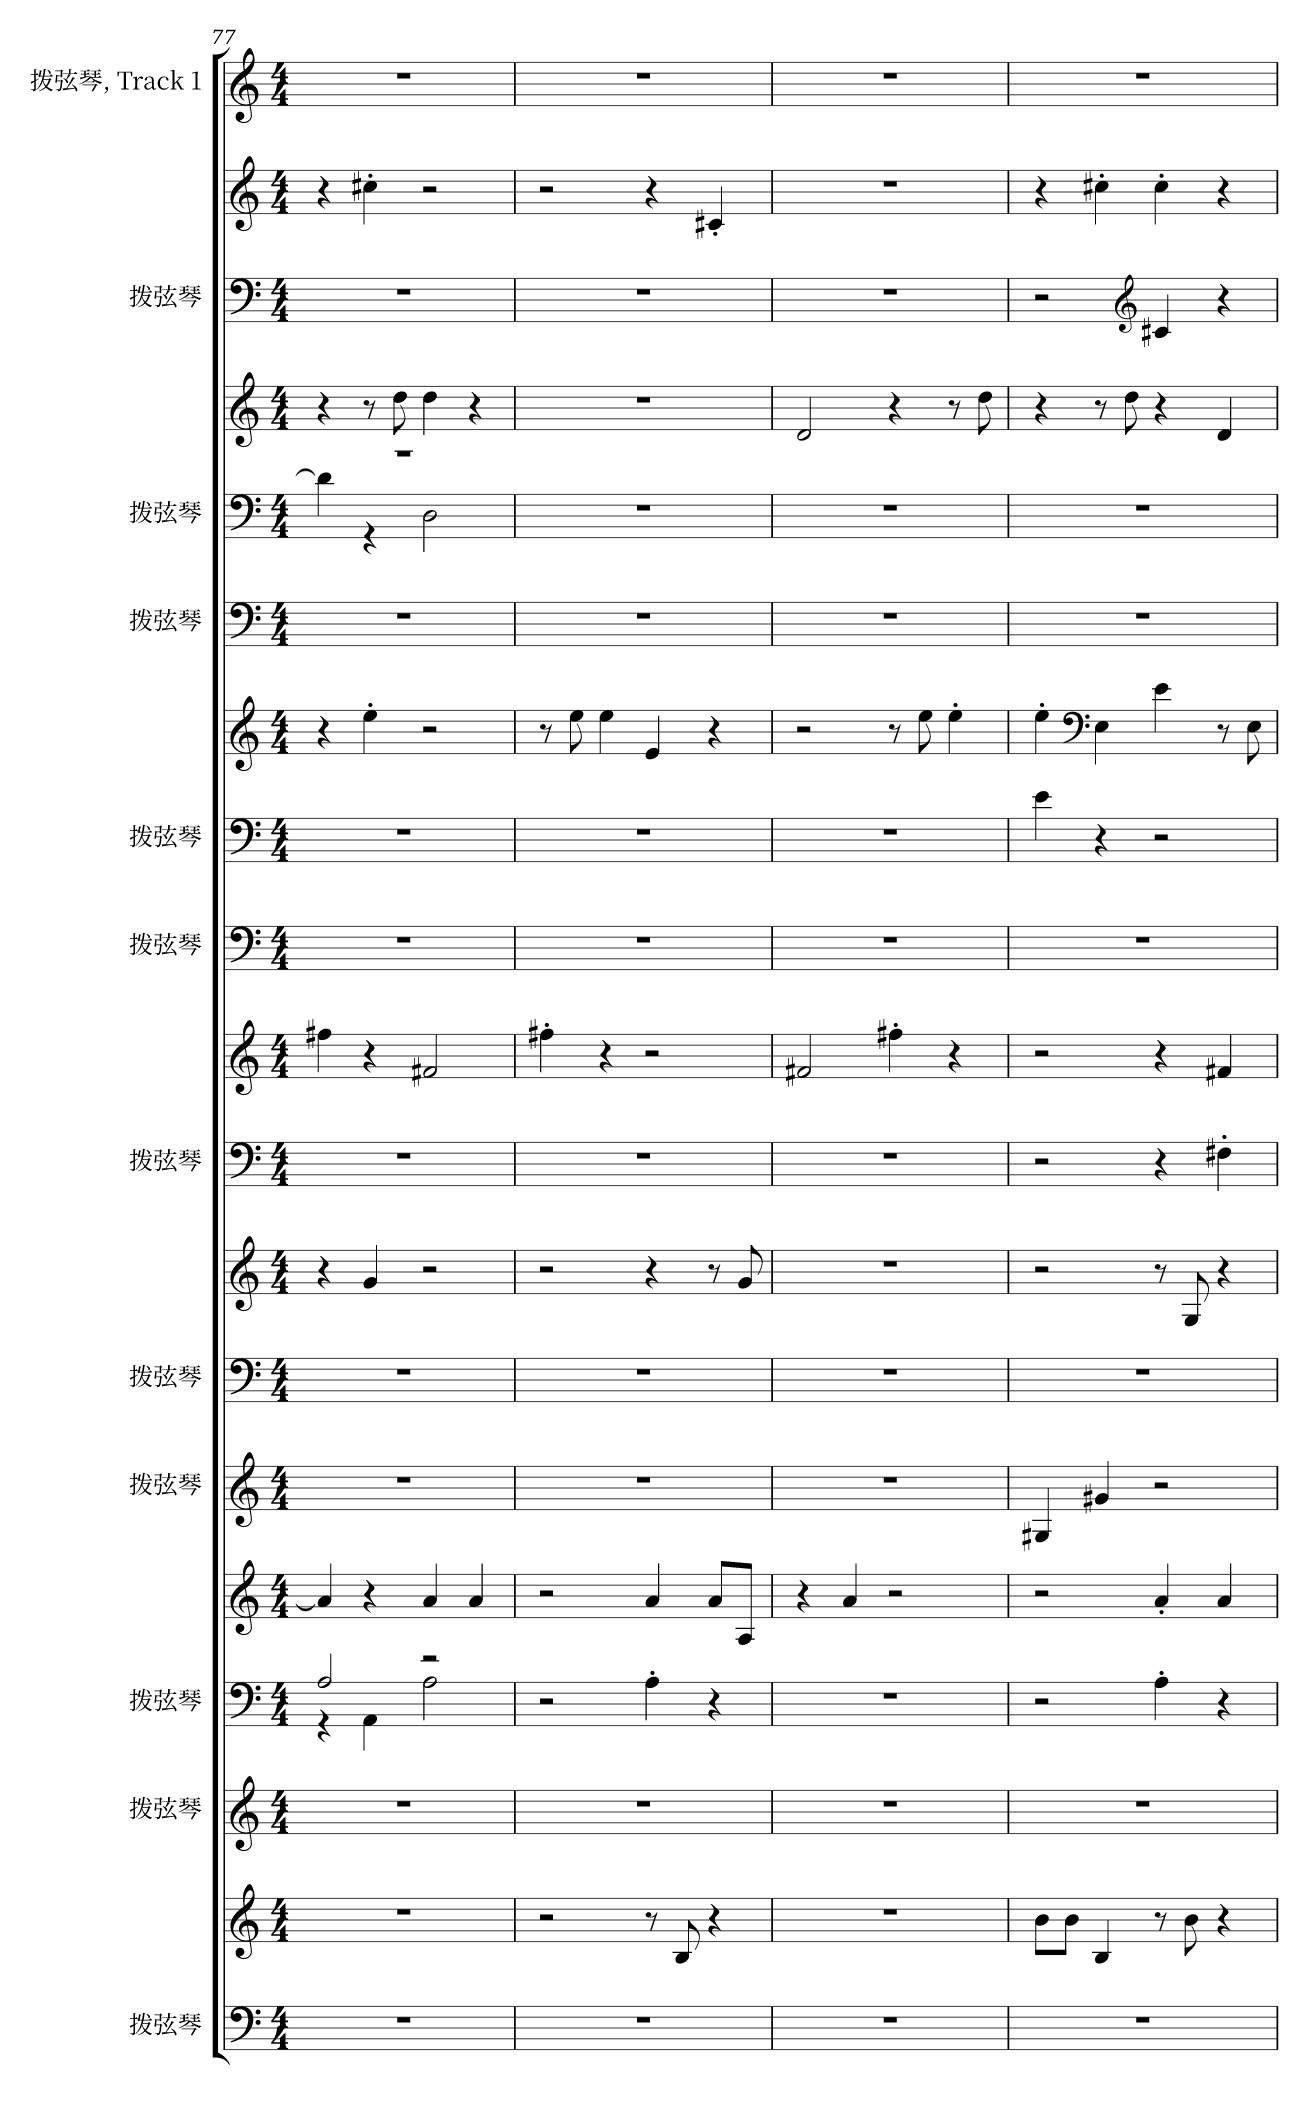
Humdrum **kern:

**kern	**kern	**kern	**kern	**kern	**kern	**kern	**kern	**kern	**kern	**kern	**kern	**kern	**kern	**kern	**kern	**kern	**kern	**kern
*part12	*part12	*part11	*part10	*part10	*part9	*part8	*part8	*part7	*part7	*part6	*part5	*part5	*part4	*part3	*part3	*part2	*part2	*part1
*staff19	*staff18	*staff17	*staff16	*staff15	*staff14	*staff13	*staff12	*staff11	*staff10	*staff9	*staff8	*staff7	*staff6	*staff5	*staff4	*staff3	*staff2	*staff1
*I"拨弦琴	*	*I"拨弦琴	*I"拨弦琴	*	*I"拨弦琴	*I"拨弦琴	*	*I"拨弦琴	*	*I"拨弦琴	*I"拨弦琴	*	*I"拨弦琴	*I"拨弦琴	*	*I"拨弦琴	*	*I"拨弦琴, Track 1
*clefF4	*clefG2	*clefG2	*clefF4	*clefG2	*clefG2	*clefF4	*clefG2	*clefF4	*clefG2	*clefF4	*clefF4	*clefG2	*clefF4	*clefF4	*clefG2	*clefF4	*clefG2	*clefG2
*k[]	*k[]	*k[]	*k[]	*k[]	*k[]	*k[]	*k[]	*k[]	*k[]	*k[]	*k[]	*k[]	*k[]	*k[]	*k[]	*k[]	*k[]	*k[]
*M4/4	*M4/4	*M4/4	*M4/4	*M4/4	*M4/4	*M4/4	*M4/4	*M4/4	*M4/4	*M4/4	*M4/4	*M4/4	*M4/4	*M4/4	*M4/4	*M4/4	*M4/4	*M4/4
=77	=77	=77	=77	=77	=77	=77	=77	=77	=77	=77	=77	=77	=77	=77	=77	=77	=77	=77
*	*	*	*^	*	*	*	*	*	*	*	*	*	*	*^	*	*	*	*
1r	1r	1r	2A/	4r	4a/]	1r	1r	4r	1r	4ff#X\	1r	1r	4r	1r	1r	4d\]	4r	1r	4r	1r
.	.	.	.	4AA\	4r	.	.	4g/	.	4r	.	.	4ee'\	.	.	4r	8r	.	4cc#X'\	.
.	.	.	.	.	.	.	.	.	.	.	.	.	.	.	.	.	8dd\	.	.	.
.	.	.	2r	2A\	4a/	.	.	2r	.	2f#X/	.	.	2r	.	.	2D\	4dd\	.	2r	.
.	.	.	.	.	4a/	.	.	.	.	.	.	.	.	.	.	.	4r	.	.	.
*	*	*	*v	*v	*	*	*	*	*	*	*	*	*	*	*v	*v	*	*	*	*
=78	=78	=78	=78	=78	=78	=78	=78	=78	=78	=78	=78	=78	=78	=78	=78	=78	=78	=78
1r	2r	1r	2r	2r	1r	1r	2r	1r	4ff#X'\	1r	1r	8r	1r	1r	1r	1r	2r	1r
.	.	.	.	.	.	.	.	.	.	.	.	8ee\	.	.	.	.	.	.
.	.	.	.	.	.	.	.	.	4r	.	.	4ee\	.	.	.	.	.	.
.	8r	.	4A'\	4a/	.	.	4r	.	2r	.	.	4e/	.	.	.	.	4r	.
.	8B/	.	.	.	.	.	.	.	.	.	.	.	.	.	.	.	.	.
.	4r	.	4r	8a/L	.	.	8r	.	.	.	.	4r	.	.	.	.	4c#X'/	.
.	.	.	.	8A/J	.	.	8g/	.	.	.	.	.	.	.	.	.	.	.
=79	=79	=79	=79	=79	=79	=79	=79	=79	=79	=79	=79	=79	=79	=79	=79	=79	=79	=79
1r	1r	1r	1r	4r	1r	1r	1r	1r	2f#X/	1r	1r	2r	1r	1r	2d/	1r	1r	1r
.	.	.	.	4a/	.	.	.	.	.	.	.	.	.	.	.	.	.	.
.	.	.	.	2r	.	.	.	.	4ff#X'\	.	.	8r	.	.	4r	.	.	.
.	.	.	.	.	.	.	.	.	.	.	.	8ee\	.	.	.	.	.	.
.	.	.	.	.	.	.	.	.	4r	.	.	4ee'\	.	.	8r	.	.	.
.	.	.	.	.	.	.	.	.	.	.	.	.	.	.	8dd\	.	.	.
!!LO:PB:g=z
=80	=80	=80	=80	=80	=80	=80	=80	=80	=80	=80	=80	=80	=80	=80	=80	=80	=80	=80
1r	8b\L	1r	2r	2r	4G#X/	1r	2r	2r	2r	1r	4e\	4ee'\	1r	1r	4r	2r	4r	1r
.	8b\J	.	.	.	.	.	.	.	.	.	.	.	.	.	.	.	.	.
*	*	*	*	*	*	*	*	*	*	*	*	*clefF4	*	*	*	*	*	*
.	4B/	.	.	.	4g#X/	.	.	.	.	.	4r	4E\	.	.	8r	.	4cc#X'\	.
.	.	.	.	.	.	.	.	.	.	.	.	.	.	.	8dd\	.	.	.
*	*	*	*	*	*	*	*	*	*	*	*	*	*	*	*	*clefG2	*	*
.	8r	.	4A'\	4a'/	2r	.	8r	4r	4r	.	2r	4e\	.	.	4r	4c#X/	4cc#'\	.
.	8b\	.	.	.	.	.	8G/	.	.	.	.	.	.	.	.	.	.	.
.	4r	.	4r	4a/	.	.	4r	4F#X'\	4f#X/	.	.	8r	.	.	4d/	4r	4r	.
.	.	.	.	.	.	.	.	.	.	.	.	8E\	.	.	.	.	.	.
=	=	=	=	=	=	=	=	=	=	=	=	=	=	=	=	=	=	=
*-	*-	*-	*-	*-	*-	*-	*-	*-	*-	*-	*-	*-	*-	*-	*-	*-	*-	*-
